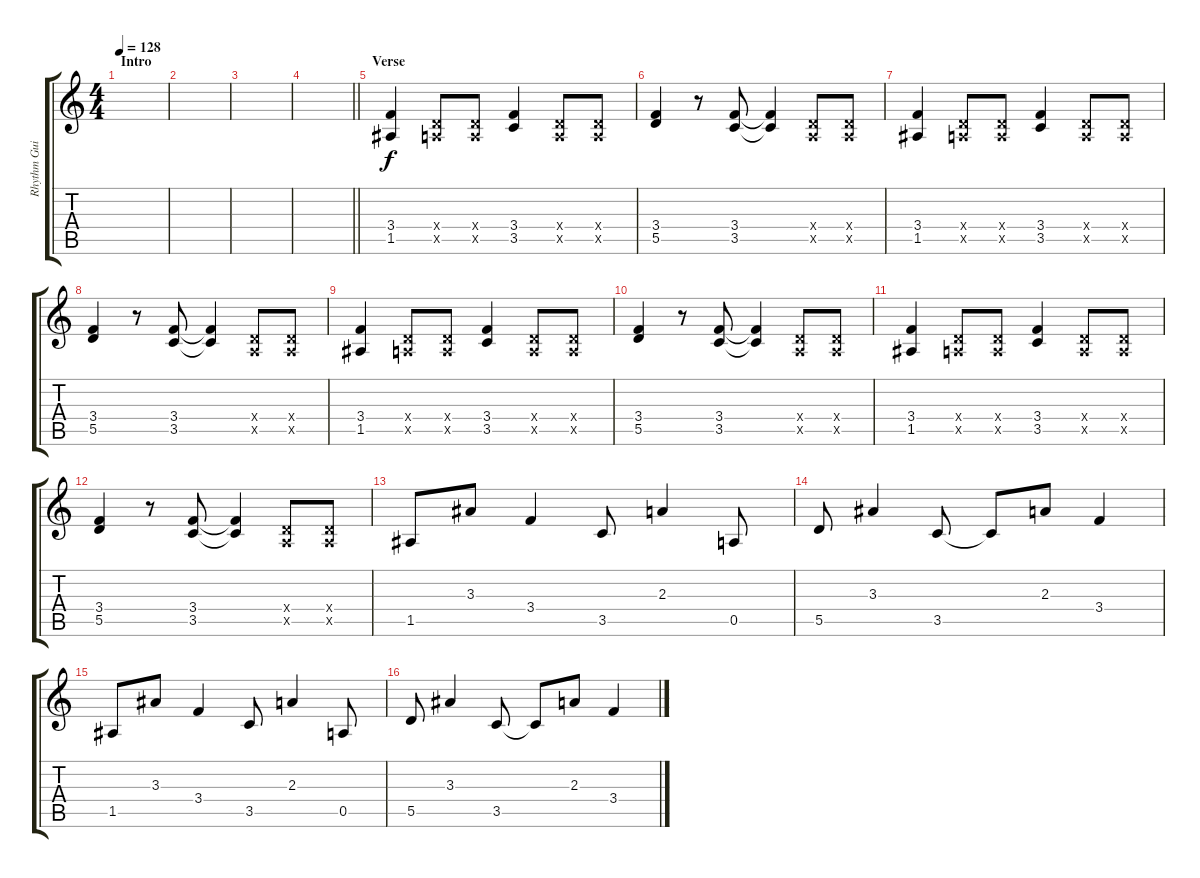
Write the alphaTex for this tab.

\track ("Rhythm Guitar" "Rhythm Gui") {instrument distortionguitar}
\staff {score tabs}
\tuning (E4 B3 G3 D3 A2 E2) {hide}
\ts (4 4)
\section ("" "Intro")
\tempo 128
\clef g2
\ks c
|
|
|
\barLineRight lightlight
|
\section ("" "Verse")
(3.4 1.5).4 (0.4{x} 0.5{x}).8 (0.4{x} 0.5{x}).8 (3.4 3.5).4 (0.4{x} 0.5{x}).8 (0.4{x} 0.5{x}).8 |
(3.4 5.5).4 r.8 (3.4 3.5).8 (3.4{t} 3.5{t}).4 (0.4{x} 0.5{x}).8 (0.4{x} 0.5{x}).8 |
(3.4 1.5).4 (0.4{x} 0.5{x}).8 (0.4{x} 0.5{x}).8 (3.4 3.5).4 (0.4{x} 0.5{x}).8 (0.4{x} 0.5{x}).8 |
(3.4 5.5).4 r.8 (3.4 3.5).8 (3.4{t} 3.5{t}).4 (0.4{x} 0.5{x}).8 (0.4{x} 0.5{x}).8 |
(3.4 1.5).4 (0.4{x} 0.5{x}).8 (0.4{x} 0.5{x}).8 (3.4 3.5).4 (0.4{x} 0.5{x}).8 (0.4{x} 0.5{x}).8 |
(3.4 5.5).4 r.8 (3.4 3.5).8 (3.4{t} 3.5{t}).4 (0.4{x} 0.5{x}).8 (0.4{x} 0.5{x}).8 |
(3.4 1.5).4 (0.4{x} 0.5{x}).8 (0.4{x} 0.5{x}).8 (3.4 3.5).4 (0.4{x} 0.5{x}).8 (0.4{x} 0.5{x}).8 |
(3.4 5.5).4 r.8 (3.4 3.5).8 (3.4{t} 3.5{t}).4 (0.4{x} 0.5{x}).8 (0.4{x} 0.5{x}).8 |
1.5.8 3.3.8 3.4.4 3.5.8 2.3.4 0.5.8 |
5.5.8 3.3.4 3.5.8 3.5{t}.8 2.3.8 3.4.4 |
1.5.8 3.3.8 3.4.4 3.5.8 2.3.4 0.5.8 |
5.5.8 3.3.4 3.5.8 3.5{t}.8 2.3.8 3.4.4
